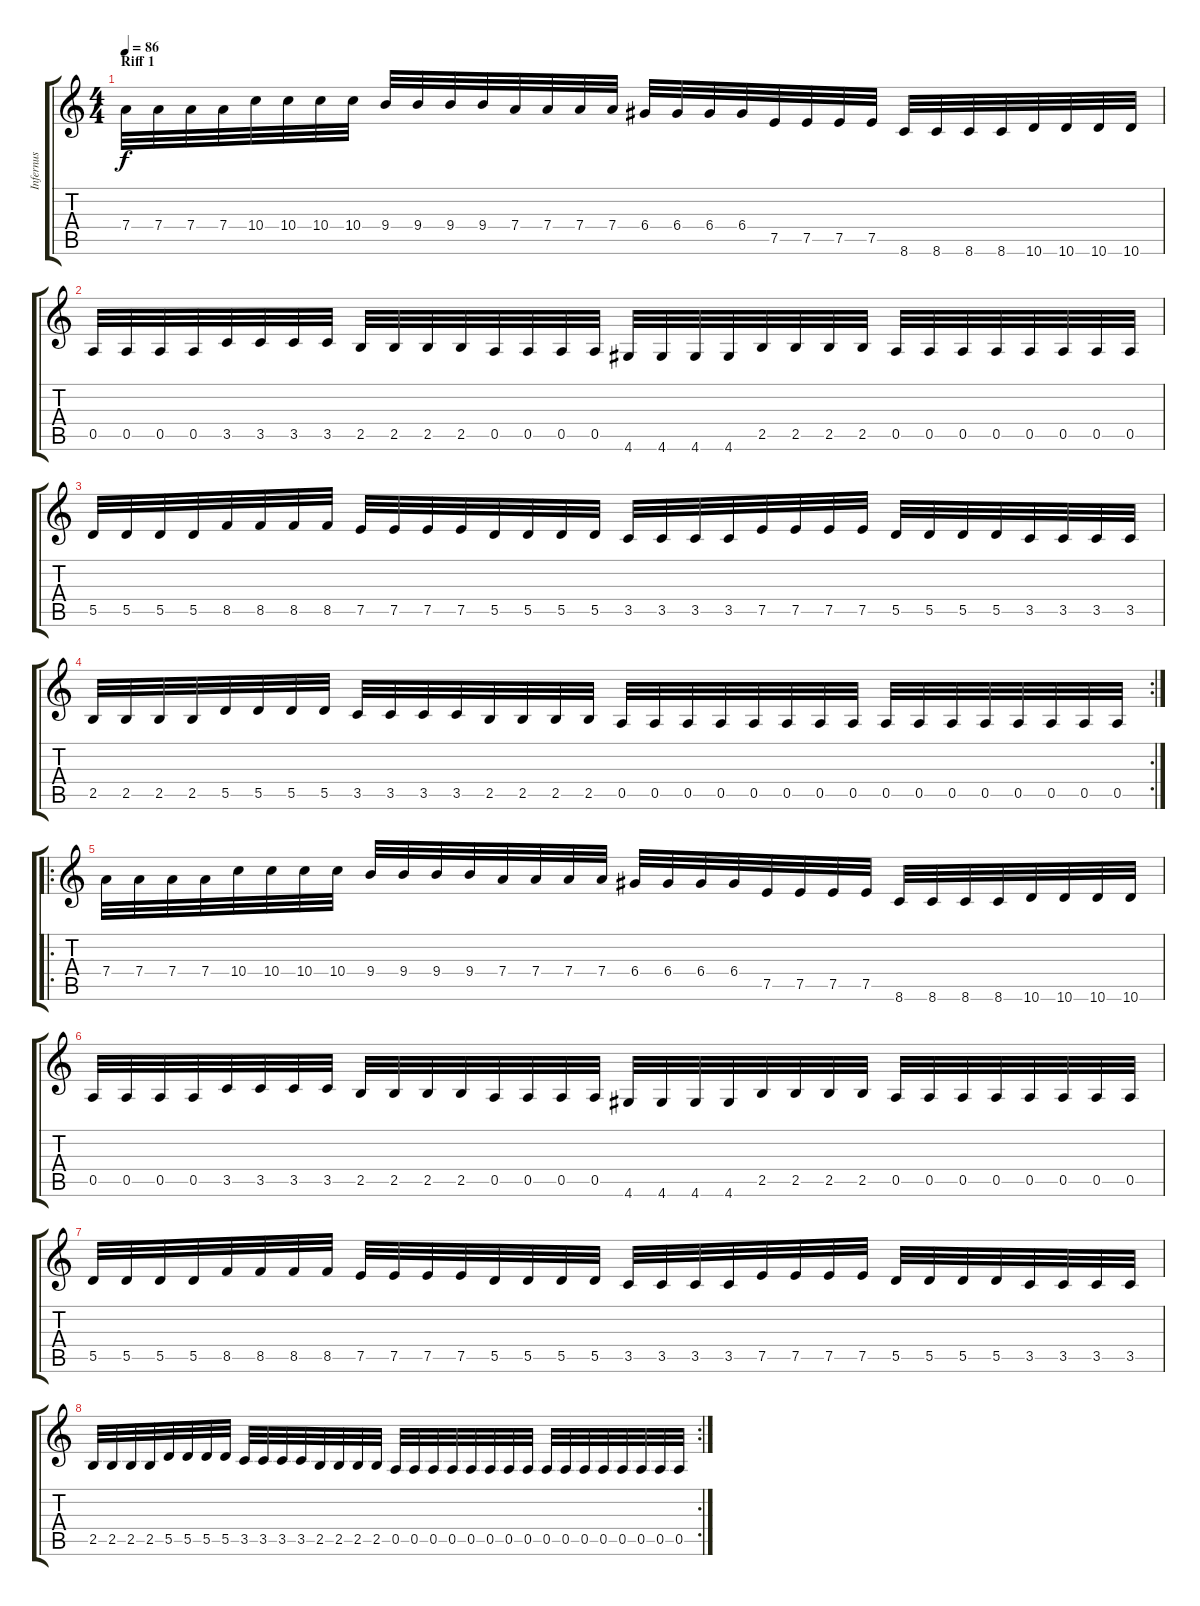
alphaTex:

\track ("Infernus" "Infernus") {instrument distortionguitar}
\staff {score tabs}
\tuning (E4 B3 G3 D3 A2 E2) {hide}
\ts (4 4)
\section ("" "Riff 1")
\tempo 86
\clef g2
\ks c
7.4.32{dy f instrument distortionguitar} 7.4.32 7.4.32 7.4.32 10.4.32 10.4.32 10.4.32 10.4.32 9.4.32 9.4.32 9.4.32 9.4.32 7.4.32 7.4.32 7.4.32 7.4.32 6.4.32 6.4.32 6.4.32 6.4.32 7.5.32 7.5.32 7.5.32 7.5.32 8.6.32 8.6.32 8.6.32 8.6.32 10.6.32 10.6.32 10.6.32 10.6.32 |
0.5.32 0.5.32 0.5.32 0.5.32 3.5.32 3.5.32 3.5.32 3.5.32 2.5.32 2.5.32 2.5.32 2.5.32 0.5.32 0.5.32 0.5.32 0.5.32 4.6.32 4.6.32 4.6.32 4.6.32 2.5.32 2.5.32 2.5.32 2.5.32 0.5.32 0.5.32 0.5.32 0.5.32 0.5.32 0.5.32 0.5.32 0.5.32 |
5.5.32 5.5.32 5.5.32 5.5.32 8.5.32 8.5.32 8.5.32 8.5.32 7.5.32 7.5.32 7.5.32 7.5.32 5.5.32 5.5.32 5.5.32 5.5.32 3.5.32 3.5.32 3.5.32 3.5.32 7.5.32 7.5.32 7.5.32 7.5.32 5.5.32 5.5.32 5.5.32 5.5.32 3.5.32 3.5.32 3.5.32 3.5.32 |
\rc 2
2.5.32 2.5.32 2.5.32 2.5.32 5.5.32 5.5.32 5.5.32 5.5.32 3.5.32 3.5.32 3.5.32 3.5.32 2.5.32 2.5.32 2.5.32 2.5.32 0.5.32 0.5.32 0.5.32 0.5.32 0.5.32 0.5.32 0.5.32 0.5.32 0.5.32 0.5.32 0.5.32 0.5.32 0.5.32 0.5.32 0.5.32 0.5.32 |
\ro
7.4.32 7.4.32 7.4.32 7.4.32 10.4.32 10.4.32 10.4.32 10.4.32 9.4.32 9.4.32 9.4.32 9.4.32 7.4.32 7.4.32 7.4.32 7.4.32 6.4.32 6.4.32 6.4.32 6.4.32 7.5.32 7.5.32 7.5.32 7.5.32 8.6.32 8.6.32 8.6.32 8.6.32 10.6.32 10.6.32 10.6.32 10.6.32 |
0.5.32 0.5.32 0.5.32 0.5.32 3.5.32 3.5.32 3.5.32 3.5.32 2.5.32 2.5.32 2.5.32 2.5.32 0.5.32 0.5.32 0.5.32 0.5.32 4.6.32 4.6.32 4.6.32 4.6.32 2.5.32 2.5.32 2.5.32 2.5.32 0.5.32 0.5.32 0.5.32 0.5.32 0.5.32 0.5.32 0.5.32 0.5.32 |
5.5.32 5.5.32 5.5.32 5.5.32 8.5.32 8.5.32 8.5.32 8.5.32 7.5.32 7.5.32 7.5.32 7.5.32 5.5.32 5.5.32 5.5.32 5.5.32 3.5.32 3.5.32 3.5.32 3.5.32 7.5.32 7.5.32 7.5.32 7.5.32 5.5.32 5.5.32 5.5.32 5.5.32 3.5.32 3.5.32 3.5.32 3.5.32 |
\rc 2
2.5.32 2.5.32 2.5.32 2.5.32 5.5.32 5.5.32 5.5.32 5.5.32 3.5.32 3.5.32 3.5.32 3.5.32 2.5.32 2.5.32 2.5.32 2.5.32 0.5.32 0.5.32 0.5.32 0.5.32 0.5.32 0.5.32 0.5.32 0.5.32 0.5.32 0.5.32 0.5.32 0.5.32 0.5.32 0.5.32 0.5.32 0.5.32
